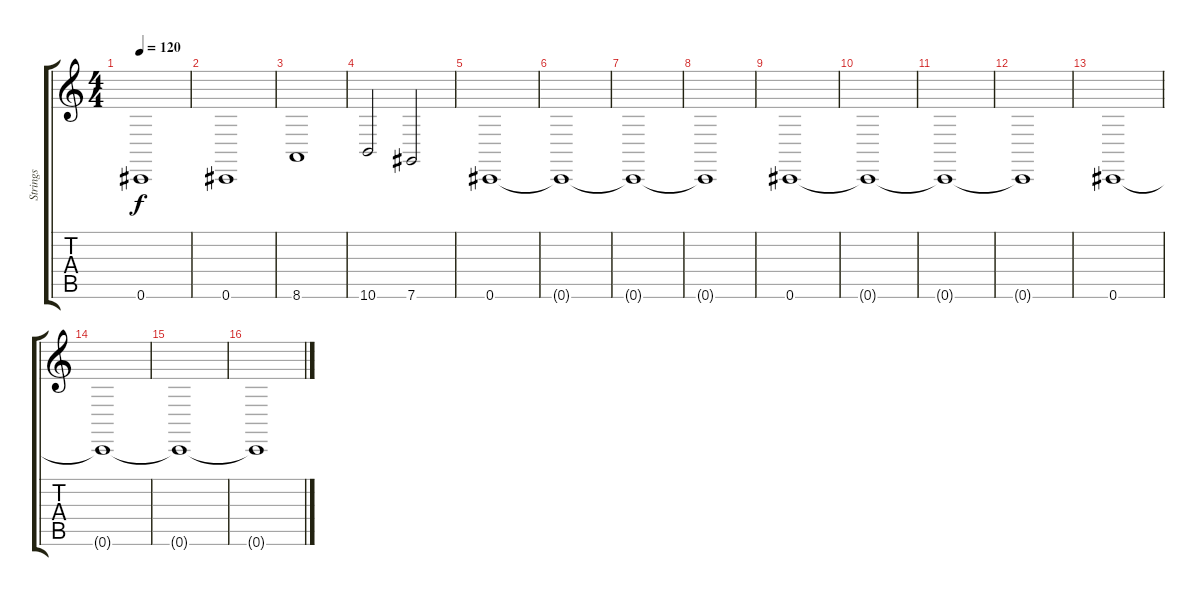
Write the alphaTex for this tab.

\track ("Strings" "Strings") {instrument stringensemble1}
\staff {score tabs}
\tuning (Eb4 Bb3 Gb3 Db3 Ab2 Db2) {hide}
\ts (4 4)
\tempo 120
\clef g2
\ks c
0.6.1{dy f} |
0.6.1 |
8.6.1 |
10.6.2 7.6.2 |
0.6.1 |
0.6{t}.1 |
0.6{t}.1 |
0.6{t}.1 |
0.6.1 |
0.6{t}.1 |
0.6{t}.1 |
0.6{t}.1 |
0.6.1 |
0.6{t}.1 |
0.6{t}.1 |
0.6{t}.1
